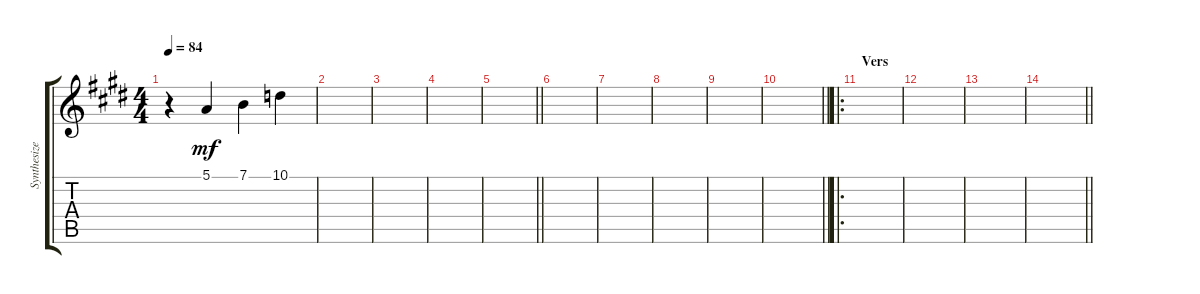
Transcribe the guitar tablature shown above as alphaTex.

\track ("Synthesizer" "Synthesize") {instrument pad2warm}
\staff {score tabs}
\tuning (E4 B3 G3 D3 A2 E2) {hide}
\ts (4 4)
\tempo 84
\clef g2
\ks c#minor
r.4{dy mf instrument pad2warm} 5.1.4 7.1.4 10.1.4 |
|
|
|
\barLineRight lightlight
|
|
|
|
|
\barLineRight lightlight
|
\ro
\section ("" "Vers")
|
|
|
\barLineRight lightlight
